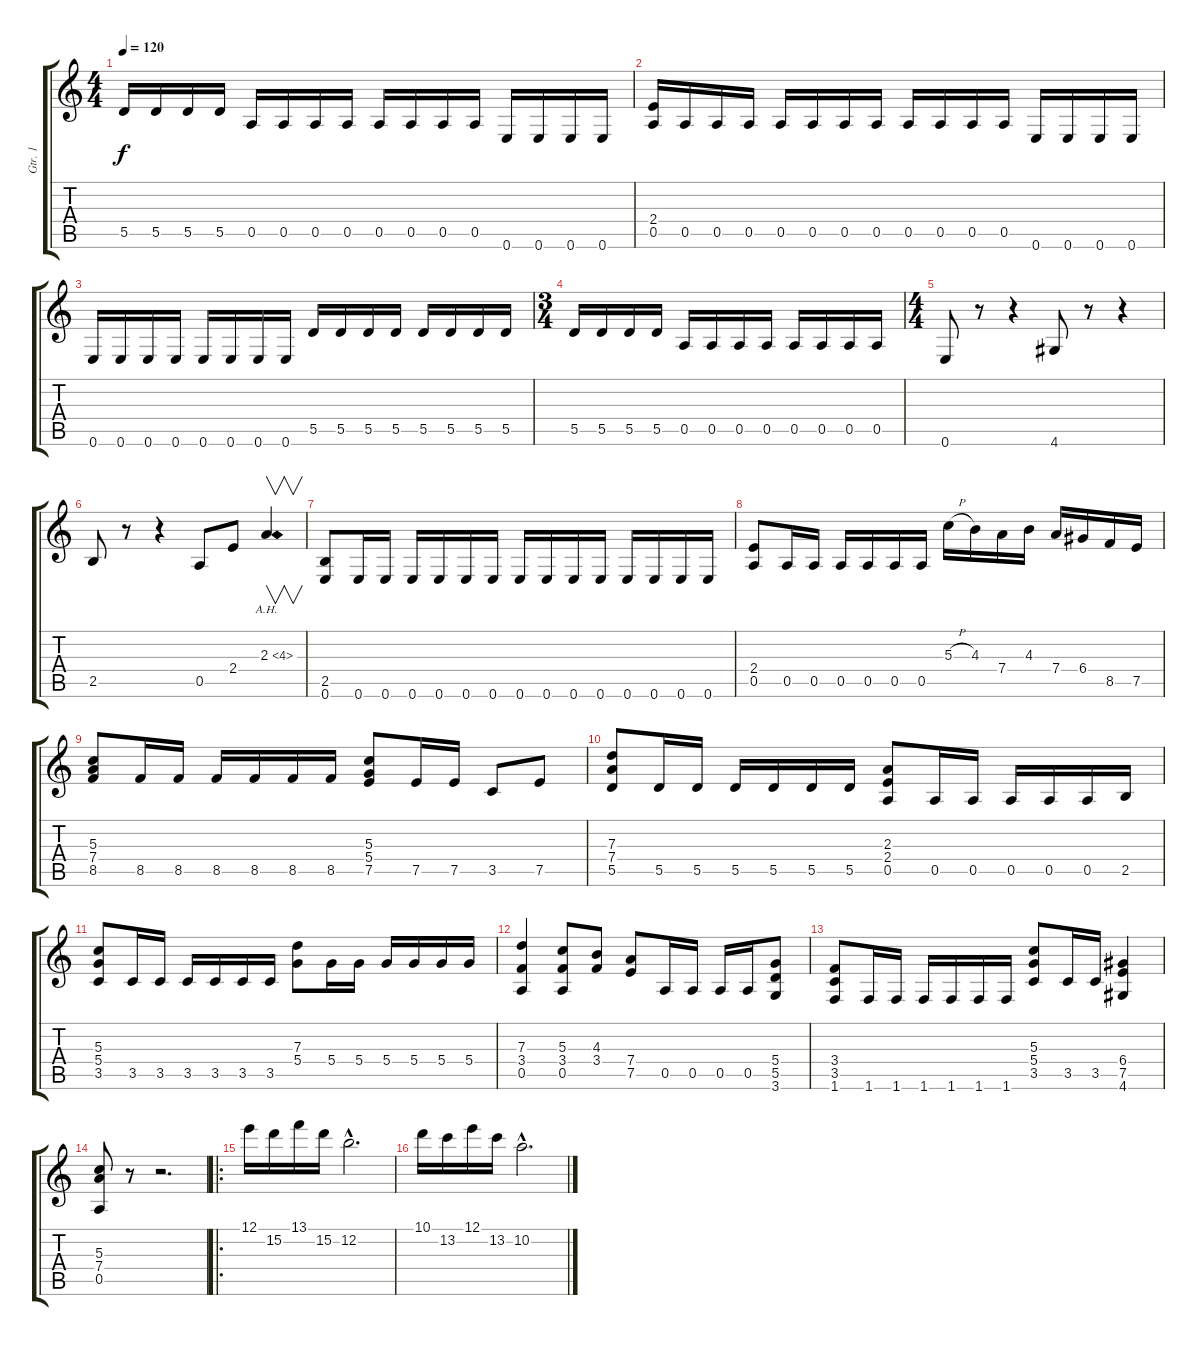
\track ("Gtr. 1" "Gtr. 1") {instrument overdrivenguitar}
\staff {score tabs}
\tuning (E4 B3 G3 D3 A2 E2) {hide}
\ts (4 4)
\tempo 120
\clef g2
\ks c
5.5.16{dy f} 5.5.16 5.5.16 5.5.16 0.5.16 0.5.16 0.5.16 0.5.16 0.5.16 0.5.16 0.5.16 0.5.16 0.6.16 0.6.16 0.6.16 0.6.16 |
(2.4 0.5).16 0.5.16 0.5.16 0.5.16 0.5.16 0.5.16 0.5.16 0.5.16 0.5.16 0.5.16 0.5.16 0.5.16 0.6.16 0.6.16 0.6.16 0.6.16 |
0.6.16 0.6.16 0.6.16 0.6.16 0.6.16 0.6.16 0.6.16 0.6.16 5.5.16 5.5.16 5.5.16 5.5.16 5.5.16 5.5.16 5.5.16 5.5.16 |
\ts (3 4)
5.5.16 5.5.16 5.5.16 5.5.16 0.5.16 0.5.16 0.5.16 0.5.16 0.5.16 0.5.16 0.5.16 0.5.16 |
\ts (4 4)
0.6.8 r.8 r.4 4.6.8 r.8 r.4 |
2.5.8 r.8 r.4 0.5.8 2.4.8 2.3{ah 2}.4{v} |
(2.5 0.6).8 0.6.16 0.6.16 0.6.16 0.6.16 0.6.16 0.6.16 0.6.16 0.6.16 0.6.16 0.6.16 0.6.16 0.6.16 0.6.16 0.6.16 |
(2.4 0.5).8 0.5.16 0.5.16 0.5.16 0.5.16 0.5.16 0.5.16 5.3{h}.16 4.3.16 7.4.16 4.3.16 7.4.16 6.4.16 8.5.16 7.5.16 |
(5.3 7.4 8.5).8 8.5.16 8.5.16 8.5.16 8.5.16 8.5.16 8.5.16 (5.3 5.4 7.5).8 7.5.16 7.5.16 3.5.8 7.5.8 |
(7.3 7.4 5.5).8 5.5.16 5.5.16 5.5.16 5.5.16 5.5.16 5.5.16 (2.3 2.4 0.5).8 0.5.16 0.5.16 0.5.16 0.5.16 0.5.16 2.5.16 |
(5.3 5.4 3.5).8 3.5.16 3.5.16 3.5.16 3.5.16 3.5.16 3.5.16 (7.3 5.4).8 5.4.16 5.4.16 5.4.16 5.4.16 5.4.16 5.4.16 |
(7.3 3.4 0.5).4 (5.3 3.4 0.5).8 (4.3 3.4).8 (7.4 7.5).8 0.5.16 0.5.16 0.5.16 0.5.16 (5.4 5.5 3.6).8 |
(3.4 3.5 1.6).8 1.6.16 1.6.16 1.6.16 1.6.16 1.6.16 1.6.16 (5.3 5.4 3.5).8 3.5.16 3.5.16 (6.4 7.5 4.6).4 |
(5.3 7.4 0.5).8 r.8 r.2{d} |
\ro
12.1.16 15.2.16 13.1.16 15.2.16 12.2{hac}.2{d} |
10.1.16 13.2.16 12.1.16 13.2.16 10.2{hac}.2{d}
